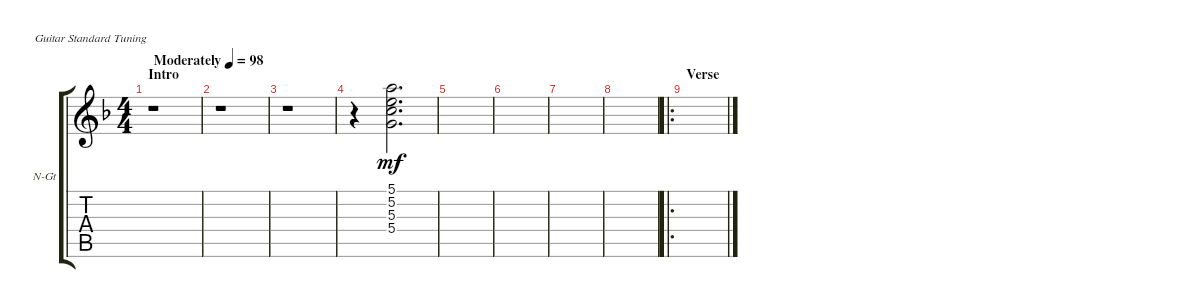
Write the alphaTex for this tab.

\defaultSystemsLayout 4
\bracketExtendMode groupsimilarinstruments
\firstSystemTrackNameOrientation horizontal
\otherSystemsTrackNameOrientation horizontal
\track ("Nylon Guitar" "N-Gt") {instrument acousticguitarnylon}
\staff {score tabs}
\tuning (E4 B3 G3 D3 A2 E2)
\ts (4 4)
\section ("" "Intro")
\tempo (98 "Moderately")
\clef g2
\scale
0.51004
\ks f
r.1{dy mf instrument acousticguitarnylon} |
\scale
0.24498 r.1 |
\scale
0.24498 r.1 |
\scale
0.333333 r.4 (5.2 5.1 5.3 5.4).2{d} |
|
|
|
|
\ro
\section ("" "Verse ")
